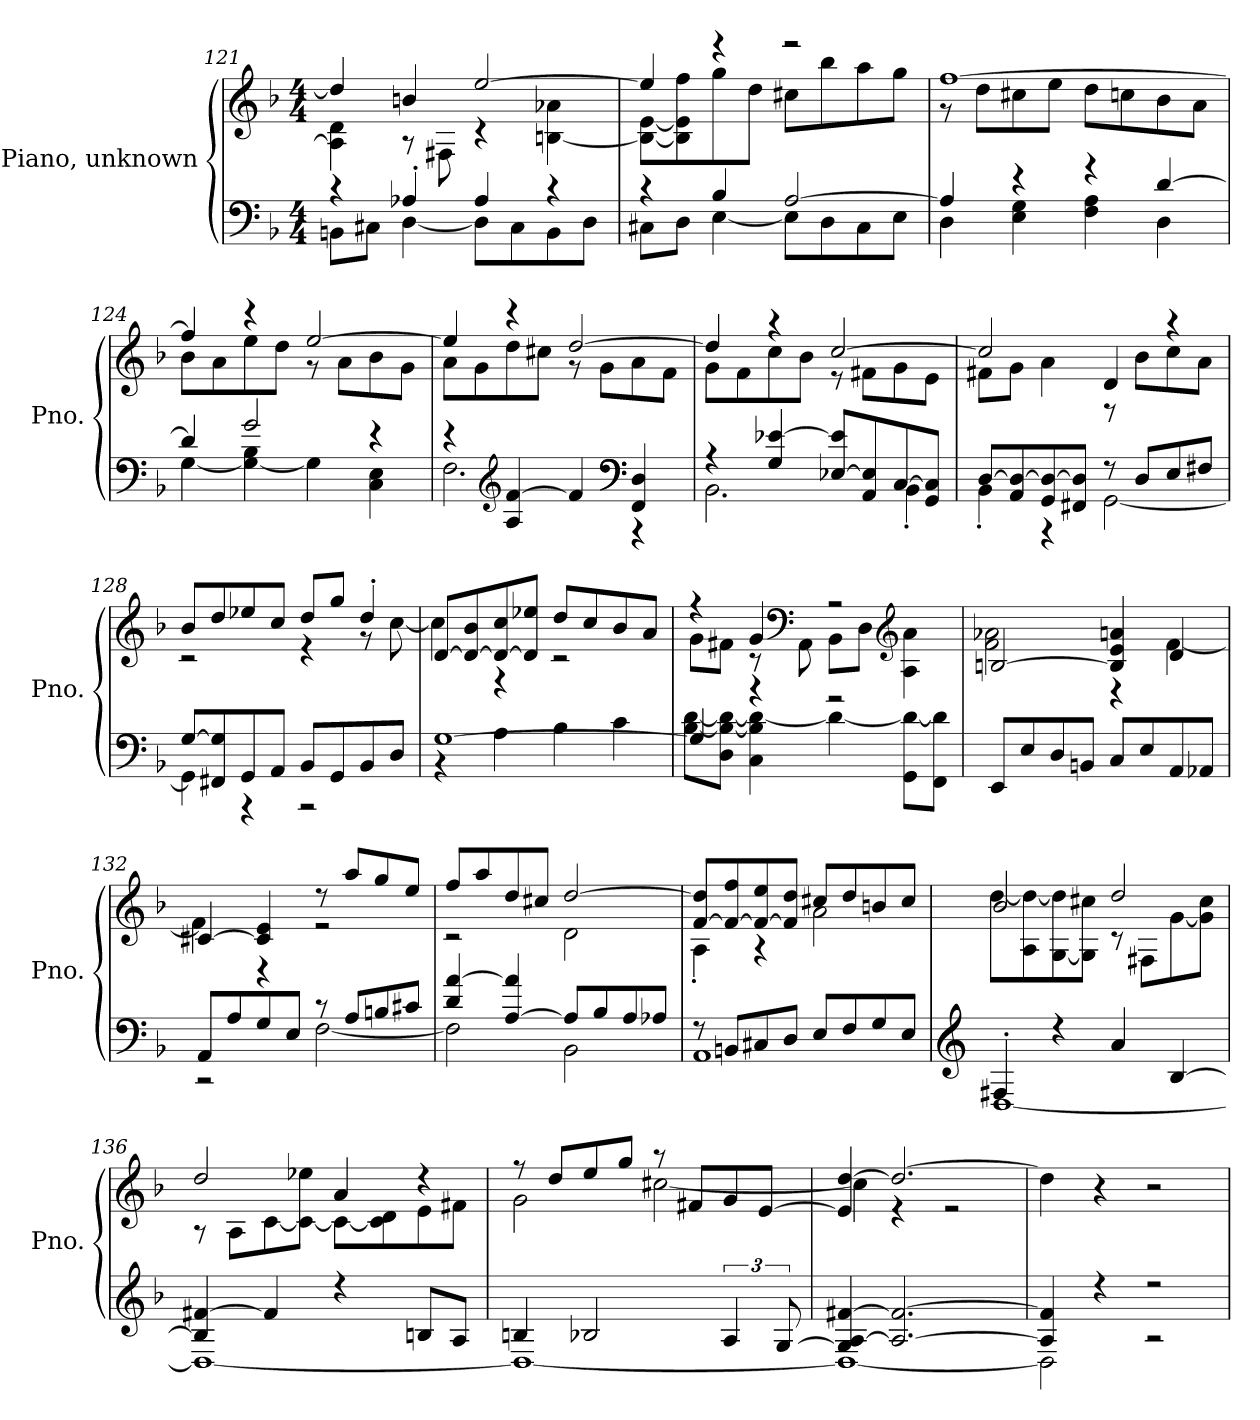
**kern	**kern
*part1	*part1
*staff2	*staff1
*I"Piano, unknown	*
*I'Pno.	*
*clefF4	*clefG2
*k[b-]	*k[b-]
*M4/4	*M4/4
=121	=121
*^	*^
4r	8BBn\L	4dd/]	4A\] 4d\
.	8C#X\J	.	.
4A-X'/	[4D\	4bn/	8r
.	.	.	8F#X\
4A-/	8D\L]	[2ee/	4r
.	8C#\	.	.
4r	8BB\	.	[4Bn\ 4a-X\
.	8D\J	.	.
!!LO:LB:g=z	!!
=122	=122	=122	=122
4r	8C#X\L	4ee/]	8B\_ [8e\L
.	8D\J	.	8B\] 8e\] 8ff\
4B-/	[4E\	4r	8gg\
.	.	.	8dd\J
[2A/	8E\L]	2r	8cc#X\L
.	8D\	.	8bb-\
.	8C#\	.	8aa\
.	8E\J	.	8gg\J
=123	=123	=123	=123
4A/]	4D\	[1ff	8r
.	.	.	8dd\L
4r	4E\ 4G\	.	8cc#X\
.	.	.	8ee\J
4r	4F\ 4A\	.	8dd\L
.	.	.	8ccn\
[4d/	4D\	.	8b-\
.	.	.	8a\J
=124	=124	=124	=124
4d/]	[4G\	4ff/]	8b-\L
.	.	.	8a\
2g/	4G\_ 4B-\	4r	8ee\
.	.	.	8dd\J
.	4G\]	[2ee/	8r
.	.	.	8a\L
4r	4C\ 4E\	.	8b-\
.	.	.	8g\J
=125	=125	=125	=125
4r	2.F\	4ee/]	8a\L
.	.	.	8g\
*clefG2	*	*	*
4A/ [4f/	.	4r	8dd\
.	.	.	8cc#X\J
4f/]	.	[2dd/	8r
.	.	.	8g\L
*clefF4	*	*	*
4FF/ 4D/	4r	.	8a\
.	.	.	8f\J
!!LO:PB:g=z	!!
=126	=126	=126	=126
4r	2.BB-\	4dd/]	8g\L
.	.	.	8f\
4G/ [4e-X/	.	4r	8cc\
.	.	.	8b-\J
[8E-X/ 8e-/]L	.	[2cc/	8r
8AA/ 8E-/]	.	.	8f#X\L
[8C/	4BB-'\	.	8g\
8GG/ 8C/]J	.	.	8e\J
=127	=127	=127	=127
[8D/L	4BB-'\	2cc/]	8f#X\L
8AA/ 8D/_	.	.	8g\J
8GG/ 8D/_	4r	.	4a\
8FF#X/ 8D/]J	.	.	.
8r	[2GG\	4d/	8r
8D/L	.	.	8b-\L
8E/	.	4r	8cc\
8F#X/J	.	.	8a\J
=128	=128	=128	=128
[8G/L	4GG\]	8b-/L	2r
8FF#X/ 8G/]	.	8dd/	.
8GG/	4r	8ee-X/	.
8AA/J	.	8cc/J	.
8BB-/L	2r	8dd/L	4r
8GG/	.	8gg/J	.
8BB-/	.	4dd'/	8r
8D/J	.	.	[8cc\
=129	=129	=129	=129
[1G	4r	[8d/L	4cc\]
.	.	8d/_ 8b-/	.
.	4A\	8d/_ 8cc/	4r
.	.	8d/] 8ee-X/J	.
.	4B-\	8dd/L	2r
.	.	8cc/	.
.	4c\	8b-/	.
.	.	8a/J	.
!!LO:LB:g=z	!!
=130	=130	=130	=130
4G/]	[8B-\ [8d\L	4r	8g\L
.	8D\ 8B-\_ 8d\_J	.	8f#X\J
4r	4C\ 4B-\] 4d\_	4g/	8r
*	*	*clefF4	*
.	.	.	8AA\
2r	4d\_	2r	8BB-\L
.	.	.	8D\J
*	*	*clefG2	*
.	8GG\ 8d\_L	.	4A\ 4a\
.	8FF\ 8d\]J	.	.
*v	*v	*	*
=131	=131	=131
8EE/L	[2Bn/	2f\ 2a-X\
8E/	.	.
8D/	.	.
8BBn/J	.	.
8C/L	4B/] 4e/ 4an/	4r
8E/	.	.
8AA/	4d/	[4f\
8AA-X/J	.	.
=132	=132	=132
*^	*	*
8AA/L	2r	[4c#X/	4f\]
8A/	.	.	.
8G/	.	4c#/] 4e/	4r
8E/J	.	.	.
8r	[2F\	8r	2r
8A/L	.	8aa/L	.
8Bn/	.	8gg/	.
8c#X/J	.	8ee/J	.
=133	=133	=133	=133
4d/ [4a/	2F\]	8ff/L	2r
.	.	8aa/	.
[4A/ 4a/]	.	8dd/	.
.	.	8cc#X/J	.
8A/L]	2BB-\	[2dd/	2d\
8B-/	.	.	.
8A/	.	.	.
8A-X/J	.	.	.
!!LO:LB:g=z	!!
=134	=134	=134	=134
8r	1AA	[8f/ 8dd/]L	4A'\
8BBn/L	.	8f/_ 8ff/	.
8C#X/	.	8f/_ 8ee/	4r
8D/J	.	8f/] 8dd/J	.
8E/L	.	8cc#X/L	2a\
8F/	.	8dd/	.
8G/	.	8bn/	.
8E/J	.	8cc#/J	.
=135	=135	=135	=135
*clefG2	*	*	*
4F#X'/	[1D	2b-/	[8dd\L
.	.	.	8A\ 8dd\_
4r	.	.	[8G\ 8dd\]
.	.	.	8G\] 8cc#X\J
4a/	.	2dd/	8r
.	.	.	8F#X\L
[4B-/	.	.	[8g\
.	.	.	8g\] 8cc#\J
=136	=136	=136	=136
4B-/] [4f#X/	1D_	2dd/	8r
.	.	.	8A\L
4f#/]	.	.	[8c\
.	.	.	8c\_ 8ee-X\J
4r	.	4a/	8c\L_
.	.	.	8c\] 8d\
8Bn/L	.	4r	8e\
8A/J	.	.	8f#X\J
!!LO:LB:g=z	!!
=137	=137	=137	=137
4Bn/	1D_	8r	2g\
.	.	8dd/L	.
2B-X/	.	8ee/	.
.	.	8gg/J	.
.	.	8r	[2cc#X\
.	.	8f#X/L	.
6A/	.	8g/	.
.	.	[8e/J	.
[12G/	.	.	.
=138	=138	=138	=138
4G/] [4A/ [4f#X/	1D_	4e/] [4dd/	4cc#\]
2.A/_ 2.f#/_	.	2.dd/_	4r
.	.	.	2r
*	*	*v	*v
=139	=139	=139
4A/] 4f#/]	2D\]	4dd\]
4r	.	4r
2r	2r	2r
*v	*v	*
=	=
*-	*-
